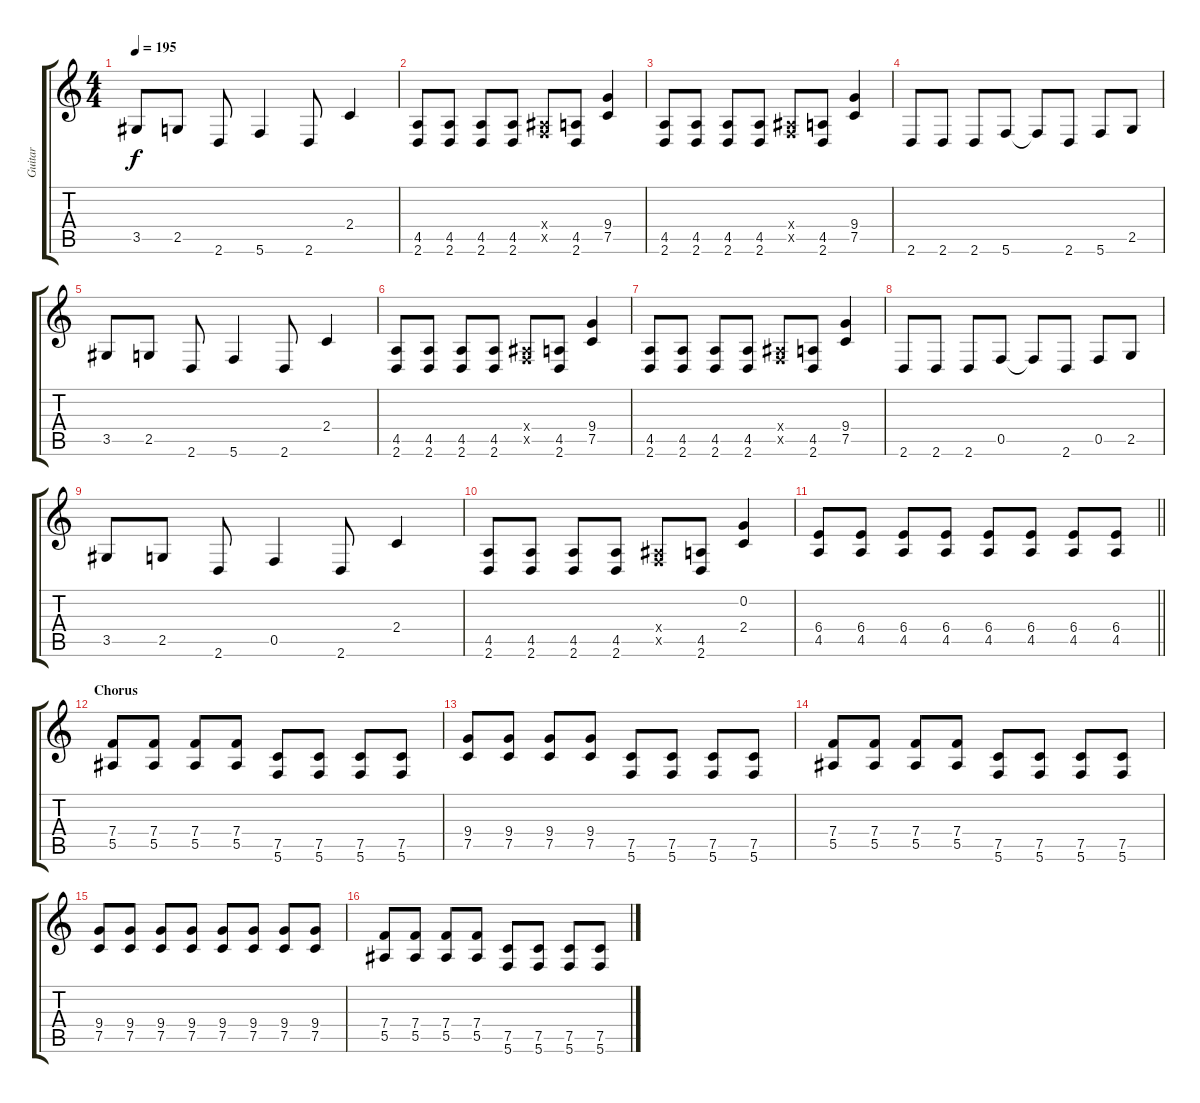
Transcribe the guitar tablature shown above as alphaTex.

\track ("Guitar" "Guitar") {instrument distortionguitar}
\staff {score tabs}
\tuning (C4 G3 Eb3 Bb2 F2 C2) {hide}
\ts (4 4)
\tempo 195
\clef g2
\ks c
3.5.8{dy f} 2.5.8 2.6.8 5.6.4 2.6.8 2.4.4 |
(4.5 2.6).8 (4.5 2.6).8 (4.5 2.6).8 (4.5 2.6).8 (0.4{x} 0.5{x}).8 (4.5 2.6).8 (9.4 7.5).4 |
(4.5 2.6).8 (4.5 2.6).8 (4.5 2.6).8 (4.5 2.6).8 (0.4{x} 0.5{x}).8 (4.5 2.6).8 (9.4 7.5).4 |
2.6.8 2.6.8 2.6.8 5.6.8 5.6{t}.8 2.6.8 5.6.8 2.5.8 |
3.5.8 2.5.8 2.6.8 5.6.4 2.6.8 2.4.4 |
(4.5 2.6).8 (4.5 2.6).8 (4.5 2.6).8 (4.5 2.6).8 (0.4{x} 0.5{x}).8 (4.5 2.6).8 (9.4 7.5).4 |
(4.5 2.6).8 (4.5 2.6).8 (4.5 2.6).8 (4.5 2.6).8 (0.4{x} 0.5{x}).8 (4.5 2.6).8 (9.4 7.5).4 |
2.6.8 2.6.8 2.6.8 0.5.8 0.5{t}.8 2.6.8 0.5.8 2.5.8 |
3.5.8 2.5.8 2.6.8 0.5.4 2.6.8 2.4.4 |
(4.5 2.6).8 (4.5 2.6).8 (4.5 2.6).8 (4.5 2.6).8 (0.4{x} 0.5{x}).8 (4.5 2.6).8 (0.2 2.4).4 |
\barLineRight lightlight
(6.4 4.5).8 (6.4 4.5).8 (6.4 4.5).8 (6.4 4.5).8 (6.4 4.5).8 (6.4 4.5).8 (6.4 4.5).8 (6.4 4.5).8 |
\section ("" "Chorus")
(7.4 5.5).8 (7.4 5.5).8 (7.4 5.5).8 (7.4 5.5).8 (7.5 5.6).8 (7.5 5.6).8 (7.5 5.6).8 (7.5 5.6).8 |
(9.4 7.5).8 (9.4 7.5).8 (9.4 7.5).8 (9.4 7.5).8 (7.5 5.6).8 (7.5 5.6).8 (7.5 5.6).8 (7.5 5.6).8 |
(7.4 5.5).8 (7.4 5.5).8 (7.4 5.5).8 (7.4 5.5).8 (7.5 5.6).8 (7.5 5.6).8 (7.5 5.6).8 (7.5 5.6).8 |
(9.4 7.5).8 (9.4 7.5).8 (9.4 7.5).8 (9.4 7.5).8 (9.4 7.5).8 (9.4 7.5).8 (9.4 7.5).8 (9.4 7.5).8 |
(7.4 5.5).8 (7.4 5.5).8 (7.4 5.5).8 (7.4 5.5).8 (7.5 5.6).8 (7.5 5.6).8 (7.5 5.6).8 (7.5 5.6).8
